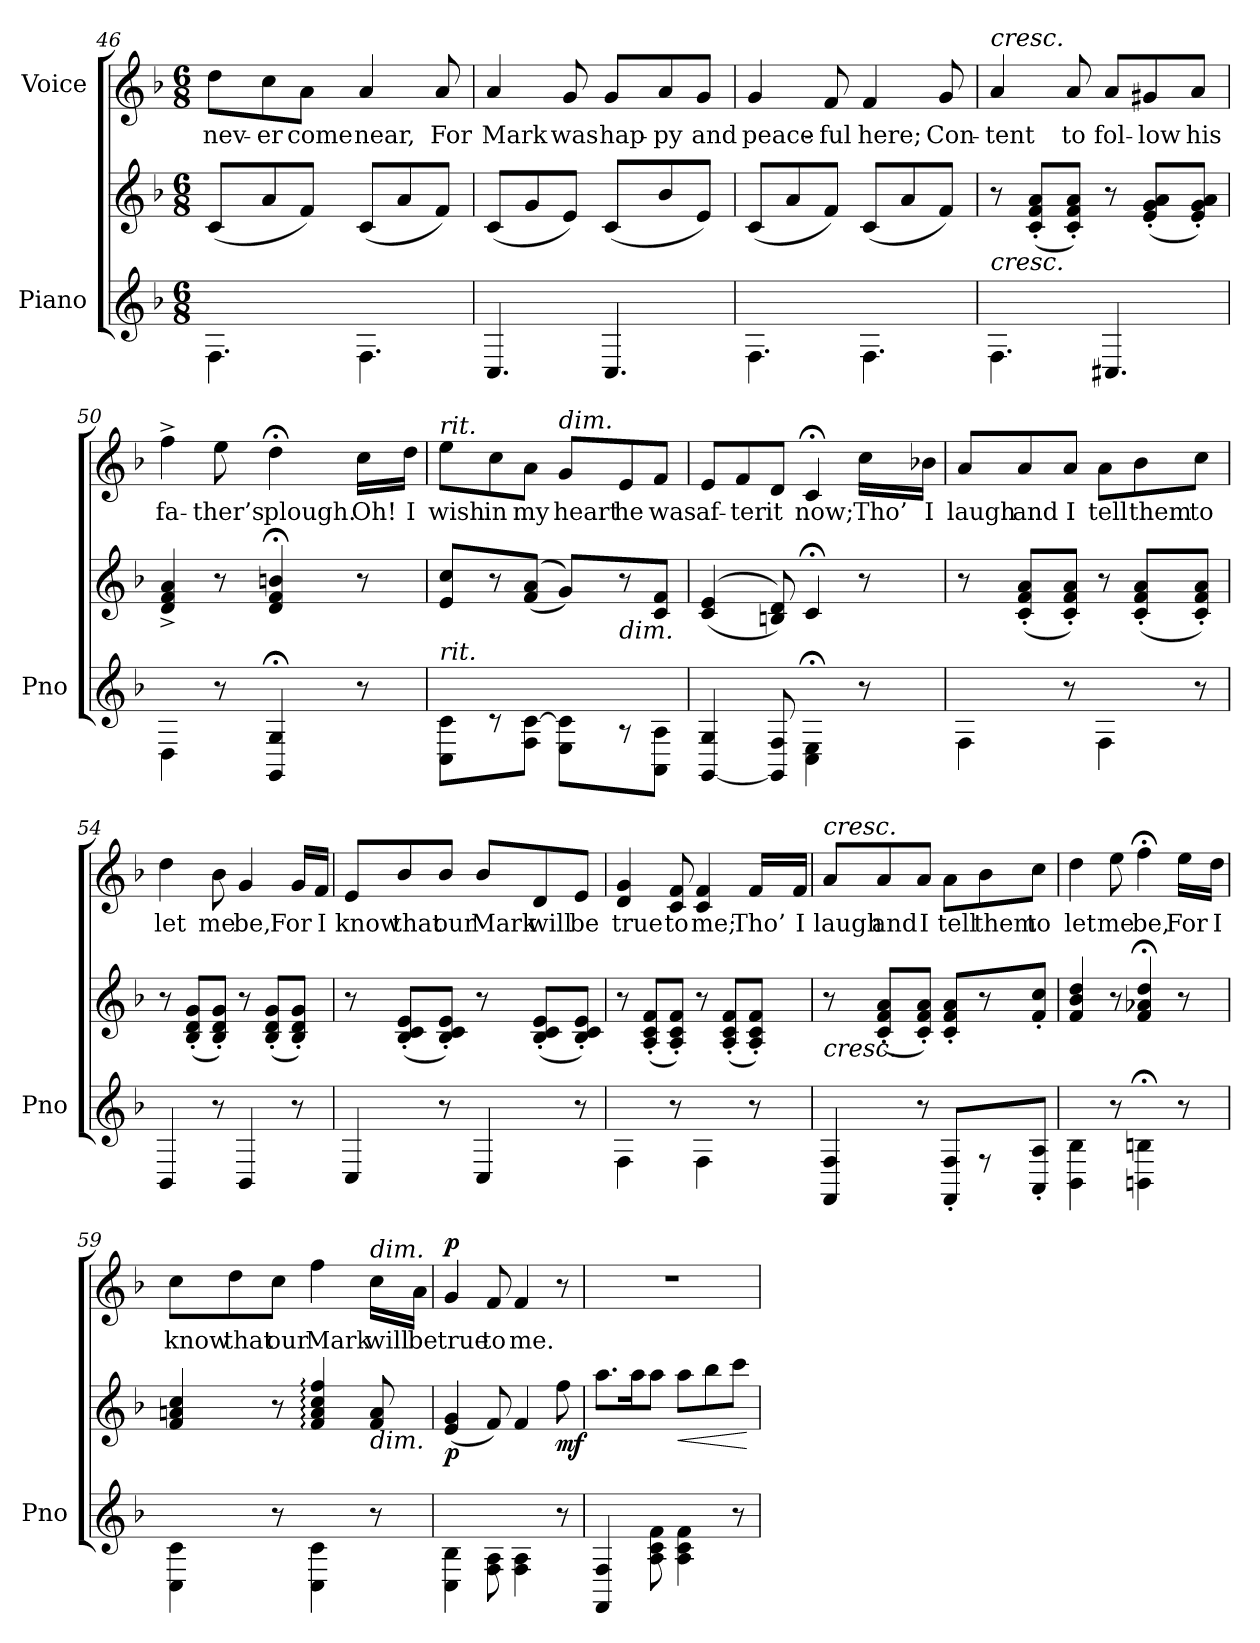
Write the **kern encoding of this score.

**kern	**kern	**dynam	**kern	**text	**dynam
*part2	*part2	*part2	*part1	*part1	*part1
*staff3	*staff2	*staff2/3	*staff1	*staff1	*staff1
*I"Piano	*	*	*I"Voice	*	*
*I'Pno	*	*	*	*	*
*clefG2	*clefG2	*	*clefG2	*	*
*k[b-]	*k[b-]	*	*k[b-]	*	*
*M6/8	*M6/8	*	*M6/8	*	*
=46	=46	=46	=46	=46	=46
!	!	!	!	!LO:LY:b	!
4.F\	(<8c/L	.	8dd\L	nev-	.
!	!	!	!	!LO:LY:b	!
.	8a/	.	8cc\	-er	.
!	!	!	!	!LO:LY:b	!
.	8f/J)	.	8a\J	come	.
!	!	!	!	!LO:LY:b	!
4.F\	(<8c/L	.	4a/	near,	.
.	8a/	.	.	.	.
!	!	!	!	!LO:LY:b	!
.	8f/J)	.	8a/	For	.
=47	=47	=47	=47	=47	=47
!	!	!	!	!LO:LY:b	!
4.C/	(<8c/L	.	4a/	Mark	.
.	8g/	.	.	.	.
!	!	!	!	!LO:LY:b	!
.	8e/J)	.	8g/	was	.
!	!	!	!	!LO:LY:b	!
4.C/	(<8c/L	.	8g/L	hap-	.
!	!	!	!	!LO:LY:b	!
.	8b-/	.	8a/	-py	.
!	!	!	!	!LO:LY:b	!
.	8e/J)	.	8g/J	and	.
=48	=48	=48	=48	=48	=48
!	!	!	!	!LO:LY:b	!
4.F\	(<8c/L	.	4g/	peace-	.
.	8a/	.	.	.	.
!	!	!	!	!LO:LY:b	!
.	8f/J)	.	8f/	-ful	.
!	!	!	!	!LO:LY:b	!
4.F\	(<8c/L	.	4f/	here;	.
.	8a/	.	.	.	.
!	!	!	!	!LO:LY:b	!
.	8f/J)	.	8g/	Con-	.
=49	=49	=49	=49	=49	=49
!	!	!	!LO:TX:a:i:t=cresc.	!	!
!	!LO:TX:b:i:t=cresc.	!	!	!	!
!	!	!	!	!LO:LY:b	!
4.F\	8r	.	4a/	-tent	.
.	(<8c/' 8f/' 8a/'L	.	.	.	.
!	!	!	!	!LO:LY:b	!
.	8c/' 8f/' 8a/'J)	.	8a/	to	.
!	!	!	!	!LO:LY:b	!
4.C#X/	8r	.	8a/L	fol-	.
!	!	!	!	!LO:LY:b	!
.	(<8e/' 8g/' 8a/'L	.	8g#X/	-low	.
!	!	!	!	!LO:LY:b	!
.	8e/' 8g/' 8a/'J)	.	8a/J	his	.
!!LO:PB:g=z
=50	=50	=50	=50	=50	=50
!	!	!	!	!LO:LY:b	!
4D\	4d/^ 4f/^ 4a/^	.	4ff^\	fa-	.
!	!	!	!	!LO:LY:b	!
8r	8r	.	8ee\	-ther’s	.
!	!	!	!	!LO:LY:b	!
4GG/;< 4G/;<	4d/;< 4f/;< 4bn/;<	.	4dd;<\	plough.	.
!	!	!	!	!LO:LY:b	!
8r	8r	.	16cc\LL	Oh!	.
!	!	!	!	!LO:LY:b	!
.	.	.	16dd\JJ	I	.
=51	=51	=51	=51	=51	=51
!	!	!	!LO:TX:a:i:t=rit.	!	!
!LO:TX:a:i:t=rit.	!	!	!	!	!
!	!	!	!	!LO:LY:b	!
8C\ 8c\L	8e/ 8cc/L	.	8ee\L	wish	.
!	!	!	!	!LO:LY:b	!
8r	8r	.	8cc\	in	.
!	!	!	!	!LO:LY:b	!
8F\ [8c\J	(<(>8f/ 8a/J	.	8a\J	my	.
!	!	!	!LO:TX:a:i:t=dim.	!	!
!	!	!	!	!LO:LY:b	!
8E\ 8c\]L	8g/L))	.	8g/L	heart	.
!	!LO:TX:b:i:t=dim.	!	!	!	!
!	!	!	!	!LO:LY:b	!
8r	8r	.	8e/	he	.
!	!	!	!	!LO:LY:b	!
8AA\ 8A\J	8c/ 8f/J	.	8f/J	was	.
=52	=52	=52	=52	=52	=52
!	!	!	!	!LO:LY:b	!
[4GG/ 4G/	(<(>4c/ 4e/	.	8e/L	af-	.
!	!	!	!	!LO:LY:b	!
.	.	.	8f/	-ter	.
!	!	!	!	!LO:LY:b	!
8GG/] 8F/	8Bn/ 8d/))	.	8d/J	it	.
!	!	!	!	!LO:LY:b	!
4C\;< 4E\;<	4c;</	.	4c;</	now;	.
!	!	!	!	!LO:LY:b	!LO:DY:a
!	!	!	!	!	!LO:DY:n=1:a
8r	8r	.	16cc\LL	Tho’	p other-dynamics
!	!	!	!	!LO:LY:b	!
.	.	.	16b-X\JJ	I	.
=53	=53	=53	=53	=53	=53
!	!	!LO:DY:b	!	!LO:LY:b	!
!	!	!LO:DY:n=1:b	!	!	!
4F\	8r	other-dynamics p	8a/L	laugh	.
!	!	!	!	!LO:LY:b	!
.	(<8c/' 8f/' 8a/'L	.	8a/	and	.
!	!	!	!	!LO:LY:b	!
8r	8c/' 8f/' 8a/'J)	.	8a/J	I	.
!	!	!	!	!LO:LY:b	!
4F\	8r	.	8a\L	tell	.
!	!	!	!	!LO:LY:b	!
.	(<8c/' 8f/' 8a/'L	.	8b-\	them	.
!	!	!	!	!LO:LY:b	!
8r	8c/' 8f/' 8a/'J)	.	8cc\J	to	.
=54	=54	=54	=54	=54	=54
!	!	!	!	!LO:LY:b	!
4BB-/	8r	.	4dd\	let	.
.	(<8B-/' 8d/' 8g/'L	.	.	.	.
!	!	!	!	!LO:LY:b	!
8r	8B-/' 8d/' 8g/'J)	.	8b-\	me	.
!	!	!	!	!LO:LY:b	!
4BB-/	8r	.	4g/	be,	.
.	(<8B-/' 8d/' 8g/'L	.	.	.	.
!	!	!	!	!LO:LY:b	!
8r	8B-/' 8d/' 8g/'J)	.	16g/LL	For	.
!	!	!	!	!LO:LY:b	!
.	.	.	16f/JJ	I	.
!!LO:LB:g=z
=55	=55	=55	=55	=55	=55
!	!	!	!	!LO:LY:b	!
4C/	8r	.	8e/L	know	.
!	!	!	!	!LO:LY:b	!
.	(<8B-/' 8c/' 8e/'L	.	8b-/	that	.
!	!	!	!	!LO:LY:b	!
8r	8B-/' 8c/' 8e/'J)	.	8b-/J	our	.
!	!	!	!	!LO:LY:b	!
4C/	8r	.	8b-/L	Mark	.
!	!	!	!	!LO:LY:b	!
.	(<8B-/' 8c/' 8e/'L	.	8d/	will	.
!	!	!	!	!LO:LY:b	!
8r	8B-/' 8c/' 8e/'J)	.	8e/J	be	.
=56	=56	=56	=56	=56	=56
!	!	!	!	!LO:LY:b	!
4F\	8r	.	4d/ 4g/	true	.
.	(<8A/' 8c/' 8f/'L	.	.	.	.
!	!	!	!	!LO:LY:b	!
8r	8A/' 8c/' 8f/'J)	.	8c/ 8f/	to	.
!	!	!	!	!LO:LY:b	!
4F\	8r	.	4c/ 4f/	me;	.
.	(<8A/' 8c/' 8f/'L	.	.	.	.
!	!	!	!	!LO:LY:b	!
8r	8A/' 8c/' 8f/'J)	.	16f/LL	Tho’	.
!	!	!	!	!LO:LY:b	!
.	.	.	16f/JJ	I	.
=57	=57	=57	=57	=57	=57
!	!	!	!LO:TX:a:i:t=cresc.	!	!
!	!LO:TX:b:i:t=cresc.	!	!	!	!
!	!	!	!	!LO:LY:b	!
4FF/ 4F/	8r	.	8a/L	laugh	.
!	!	!	!	!LO:LY:b	!
.	(<8c/' 8f/' 8a/'L	.	8a/	and	.
!	!	!	!	!LO:LY:b	!
8r	8c/' 8f/' 8a/'J)	.	8a/J	I	.
!	!	!	!	!LO:LY:b	!
8FF/' 8F/'L	8c/' 8f/' 8a/'L	.	8a\L	tell	.
!	!	!	!	!LO:LY:b	!
8r	8r	.	8b-\	them	.
!	!	!	!	!LO:LY:b	!
8AA/' 8A/'J	8f/' 8cc/'J	.	8cc\J	to	.
=58	=58	=58	=58	=58	=58
!	!	!	!	!LO:LY:b	!
4BB-\ 4B-\	4f/ 4b-/ 4dd/	.	4dd\	let	.
!	!	!	!	!LO:LY:b	!
8r	8r	.	8ee\	me	.
!	!	!	!	!LO:LY:b	!
4BBn\;< 4Bn\;<	4f/;< 4a-X/;< 4dd/;<	.	4ff;<\	be,	.
!	!	!	!	!LO:LY:b	!
8r	8r	.	16ee\LL	For	.
!	!	!	!	!LO:LY:b	!
.	.	.	16dd\JJ	I	.
=59	=59	=59	=59	=59	=59
!	!	!	!	!LO:LY:b	!
4C\ 4c\	4f/ 4an/ 4cc/	.	8cc\L	know	.
!	!	!	!	!LO:LY:b	!
.	.	.	8dd\	that	.
!	!	!	!	!LO:LY:b	!
8r	8r	.	8cc\J	our	.
!	!	!	!	!LO:LY:b	!
4C\ 4c\	4f/: 4a/: 4cc/: 4ff/:	.	4ff\	Mark	.
!	!	!	!LO:TX:a:i:t=dim.	!	!
!	!LO:TX:b:i:t=dim.	!	!	!	!
!	!	!	!	!LO:LY:b	!
8r	8f/ 8a/	.	16cc\LL	will	.
!	!	!	!	!LO:LY:b	!
.	.	.	16a\JJ	be	.
!!LO:LB:g=z
=60	=60	=60	=60	=60	=60
!	!	!LO:DY:b	!	!LO:LY:b	!LO:DY:a
4C\ 4B-\	(<4e/ 4g/	p	4g/	true	p
!	!	!	!	!LO:LY:b	!
8F\ 8A\	8f/)	.	8f/	to	.
!	!	!	!	!LO:LY:b	!
4F\ 4A\	4f/	.	4f/	me.	.
!	!	!LO:DY:b	!	!	!
8r	8ff\	mf	8r	.	.
=61	=61	=61	=61	=61	=61
4FF/ 4F/	8.aa\L	.	2.r	.	.
.	16aa\K	.	.	.	.
8A\ 8c\ 8f\	8aa\J	.	.	.	.
!	!	!LO:HP:b	!	!	!
4A\ 4c\ 4f\	8aa\L	<	.	.	.
.	8bb-\	.	.	.	.
8r	8ccc\J	.	.	.	.
.	.	[	.	.	.
=	=	=	=	=	=
*-	*-	*-	*-	*-	*-
